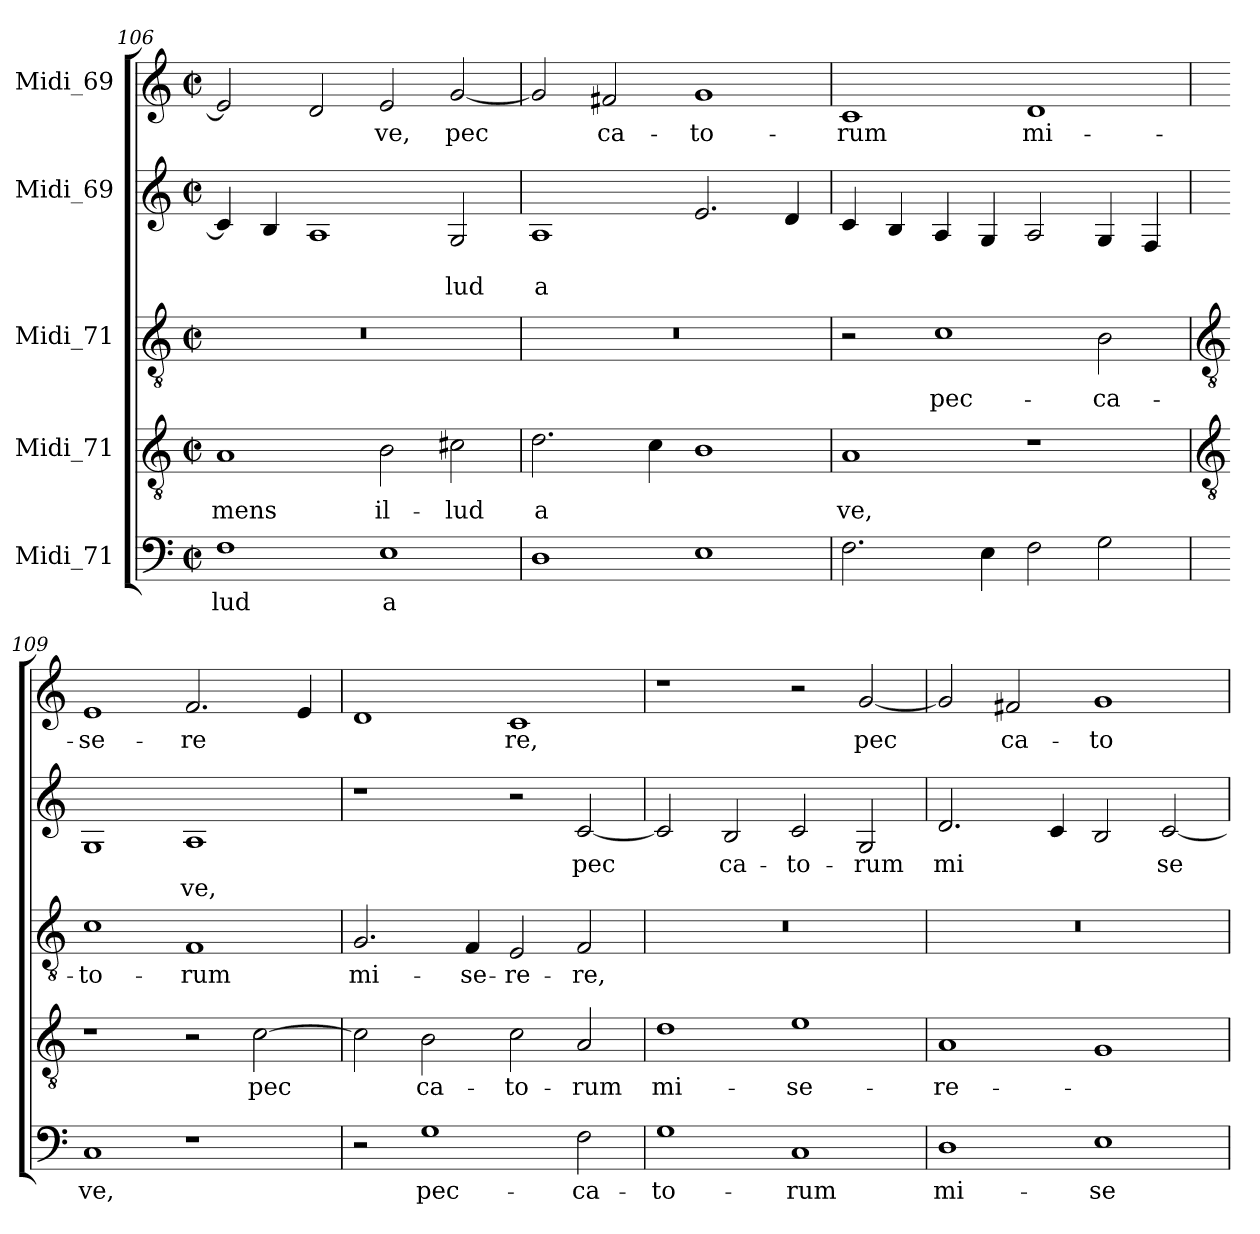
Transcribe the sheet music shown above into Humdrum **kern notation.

**kern	**text	**kern	**text	**kern	**text	**kern	**text	**text	**kern	**text
*part5	*part5	*part4	*part4	*part3	*part3	*part2	*part2	*part2	*part1	*part1
*staff5	*staff5	*staff4	*staff4	*staff3	*staff3	*staff2	*staff2	*staff2	*staff1	*staff1
*I"Midi_71	*	*I"Midi_71	*	*I"Midi_71	*	*I"Midi_69	*	*	*I"Midi_69	*
*clefF4	*	*clefGv2	*	*clefGv2	*	*clefG2	*	*	*clefG2	*
*k[]	*	*k[]	*	*k[]	*	*k[]	*	*	*k[]	*
*C:	*	*C:	*	*C:	*	*C:	*	*	*C:	*
*M4/2	*	*M4/2	*	*M4/2	*	*M4/2	*	*	*M4/2	*
*met(c|)	*	*met(c|)	*	*met(c|)	*	*met(c|)	*	*	*met(c|)	*
=106	=106	=106	=106	=106	=106	=106	=106	=106	=106	=106
!	!LO:LY:b	!	!LO:LY:b	!	!	!	!	!	!	!
1F	-lud	1A	-mens	0r	.	4c]	.	.	2e]	.
.	.	.	.	.	.	4B	.	.	.	.
.	.	.	.	.	.	1A	.	.	2d	.
!	!LO:LY:b	!	!LO:LY:b	!	!	!	!	!	!	!LO:LY:b
1E	a	2B	il-	.	.	.	.	.	2e	ve,
!	!	!	!LO:LY:b	!	!	!	!	!LO:LY:b	!	!LO:LY:b
.	.	2c#X	-lud	.	.	2G	.	lud	[2g	pec
=107	=107	=107	=107	=107	=107	=107	=107	=107	=107	=107
!	!	!	!LO:LY:b	!	!	!	!	!LO:LY:b	!	!
1D	.	2.d	a	0r	.	1A	.	a	2g]	.
!	!	!	!	!	!	!	!	!	!	!LO:LY:b
.	.	.	.	.	.	.	.	.	2f#X	ca-
.	.	4c	.	.	.	.	.	.	.	.
!	!	!	!	!	!	!	!	!	!	!LO:LY:b
1E	.	1B	.	.	.	2.e	.	.	1g	-to-
.	.	.	.	.	.	4d	.	.	.	.
=108	=108	=108	=108	=108	=108	=108	=108	=108	=108	=108
!	!	!	!LO:LY:b	!	!	!	!	!	!	!LO:LY:b
2.F	.	1A	ve,	2r	.	4c	.	.	1c	-rum
.	.	.	.	.	.	4B	.	.	.	.
!	!	!	!	!	!LO:LY:b	!	!	!	!	!
.	.	.	.	1c	pec-	4A	.	.	.	.
4E	.	.	.	.	.	4G	.	.	.	.
!	!	!	!	!	!	!	!	!	!	!LO:LY:b
2F	.	1r	.	.	.	2A	.	.	1d	mi-
!	!	!	!	!	!LO:LY:b	!	!	!	!	!
2G	.	.	.	2B	-ca-	4G	.	.	.	.
.	.	.	.	.	.	4F	.	.	.	.
!!LO:LB:g=z
=109	=109	=109	=109	=109	=109	=109	=109	=109	=109	=109
*	*	*clefGv2	*	*clefGv2	*	*	*	*	*	*
!	!LO:LY:b	!	!	!	!LO:LY:b	!	!	!	!	!LO:LY:b
1C	ve,	1r	.	1c	-to-	1G	.	.	1e	-se-
!	!	!	!	!	!LO:LY:b	!	!	!LO:LY:b	!	!LO:LY:b
1r	.	2r	.	1F	-rum	1A	.	ve,	2.f	-re
!	!	!	!LO:LY:b	!	!	!	!	!	!	!
.	.	[2c	pec	.	.	.	.	.	.	.
.	.	.	.	.	.	.	.	.	4e	.
=110	=110	=110	=110	=110	=110	=110	=110	=110	=110	=110
!	!	!	!	!	!LO:LY:b	!	!	!	!	!
2r	.	2c]	.	2.G	mi-	1r	.	.	1d	.
!	!LO:LY:b	!	!LO:LY:b	!	!	!	!	!	!	!
1G	pec-	2B	ca-	.	.	.	.	.	.	.
!	!	!	!	!	!LO:LY:b	!	!	!	!	!
.	.	.	.	4F	-se-	.	.	.	.	.
!	!	!	!LO:LY:b	!	!LO:LY:b	!	!	!	!	!LO:LY:b
.	.	2c	-to-	2E	-re-	2r	.	.	1c	re,
!	!LO:LY:b	!	!LO:LY:b	!	!LO:LY:b	!	!LO:LY:b	!	!	!
2F	-ca-	2A	-rum	2F	-re,	[2c	pec	.	.	.
=111	=111	=111	=111	=111	=111	=111	=111	=111	=111	=111
!	!LO:LY:b	!	!LO:LY:b	!	!	!	!	!	!	!
1G	-to-	1d	mi-	0r	.	2c]	.	.	1r	.
!	!	!	!	!	!	!	!LO:LY:b	!	!	!
.	.	.	.	.	.	2B	ca-	.	.	.
!	!LO:LY:b	!	!LO:LY:b	!	!	!	!LO:LY:b	!	!	!
1C	-rum	1e	-se-	.	.	2c	-to-	.	2r	.
!	!	!	!	!	!	!	!LO:LY:b	!	!	!LO:LY:b
.	.	.	.	.	.	2G	-rum	.	[2g	pec
=112	=112	=112	=112	=112	=112	=112	=112	=112	=112	=112
!	!LO:LY:b	!	!LO:LY:b	!	!	!	!LO:LY:b	!	!	!
1D	mi-	1A	-re-	0r	.	2.d	mi	.	2g]	.
!	!	!	!	!	!	!	!	!	!	!LO:LY:b
.	.	.	.	.	.	.	.	.	2f#X	ca-
.	.	.	.	.	.	4c	.	.	.	.
!	!LO:LY:b	!	!	!	!	!	!	!	!	!LO:LY:b
1E	-se-	1G	.	.	.	2B	.	.	1g	-to-
!	!	!	!	!	!	!	!LO:LY:b	!	!	!
.	.	.	.	.	.	[2c	se	.	.	.
=	=	=	=	=	=	=	=	=	=	=
*-	*-	*-	*-	*-	*-	*-	*-	*-	*-	*-
